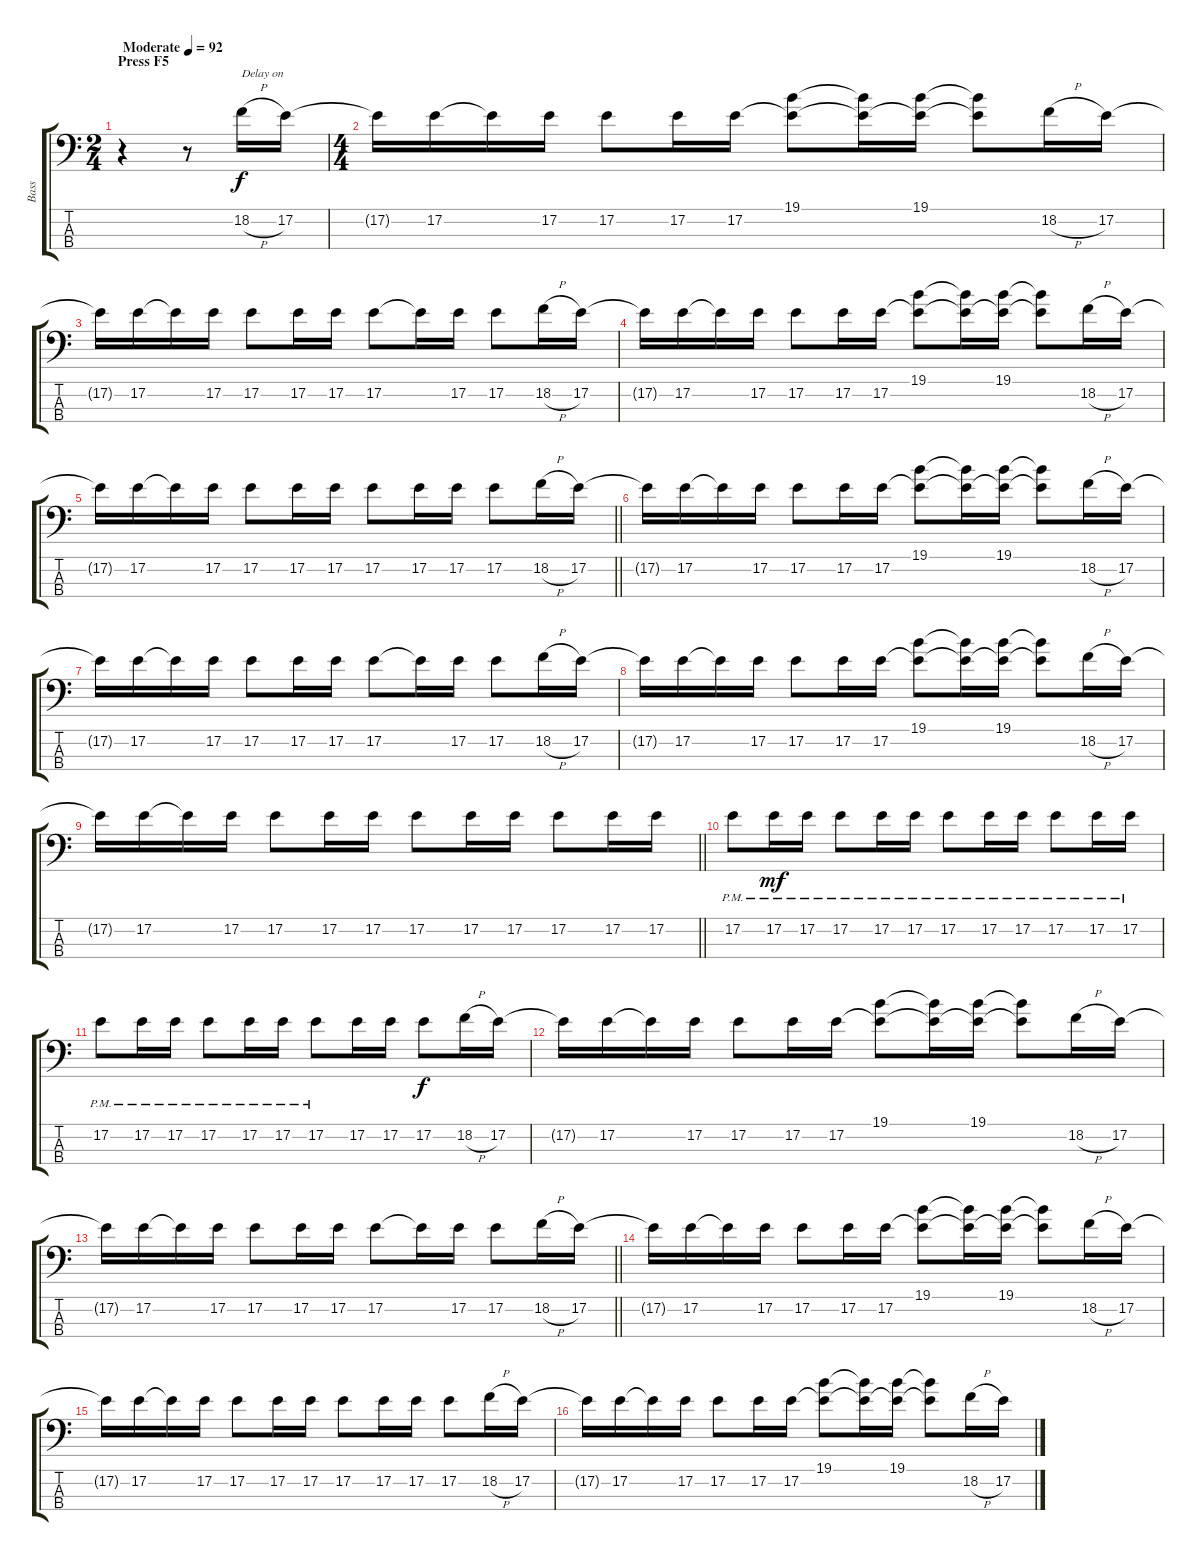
\track ("Bass" "Bass") {instrument electricbassfinger}
\staff {score tabs}
\tuning (E2 B1 Gb1 Db1) {hide}
\ts (2 4)
\section ("" "Press F5")
\tempo (92 "Moderate")
\clef f4
\ks c
r.4{dy f instrument electricbassfinger} r.8 18.2{h}.16{txt "Delay on"} 17.2.16 |
\ts (4 4)
17.2{t}.16 17.2.16 17.2{t}.16 17.2.16 17.2.8 17.2.16 17.2.16 (19.1 17.2{t}).8 (19.1{t} 17.2{t}).16 (19.1 17.2{t}).16 (19.1{t} 17.2{t}).8 18.2{h}.16 17.2.16 |
17.2{t}.16 17.2.16 17.2{t}.16 17.2.16 17.2.8 17.2.16 17.2.16 17.2.8 17.2{t}.16 17.2.16 17.2.8 18.2{h}.16 17.2.16 |
17.2{t}.16 17.2.16 17.2{t}.16 17.2.16 17.2.8 17.2.16 17.2.16 (19.1 17.2{t}).8 (19.1{t} 17.2{t}).16 (19.1 17.2{t}).16 (19.1{t} 17.2{t}).8 18.2{h}.16 17.2.16 |
\barLineRight lightlight
17.2{t}.16 17.2.16 17.2{t}.16 17.2.16 17.2.8 17.2.16 17.2.16 17.2.8 17.2.16 17.2.16 17.2.8 18.2{h}.16 17.2.16 |
\section ("" "")
17.2{t}.16 17.2.16 17.2{t}.16 17.2.16 17.2.8 17.2.16 17.2.16 (19.1 17.2{t}).8 (19.1{t} 17.2{t}).16 (19.1 17.2{t}).16 (19.1{t} 17.2{t}).8 18.2{h}.16 17.2.16 |
17.2{t}.16 17.2.16 17.2{t}.16 17.2.16 17.2.8 17.2.16 17.2.16 17.2.8 17.2{t}.16 17.2.16 17.2.8 18.2{h}.16 17.2.16 |
17.2{t}.16 17.2.16 17.2{t}.16 17.2.16 17.2.8 17.2.16 17.2.16 (19.1 17.2{t}).8 (19.1{t} 17.2{t}).16 (19.1 17.2{t}).16 (19.1{t} 17.2{t}).8 18.2{h}.16 17.2.16 |
\barLineRight lightlight
17.2{t}.16 17.2.16 17.2{t}.16 17.2.16 17.2.8 17.2.16 17.2.16 17.2.8 17.2.16 17.2.16 17.2.8 17.2.16 17.2.16 |
17.2{pm}.8 17.2{pm}.16{dy mf} 17.2{pm}.16 17.2{pm}.8 17.2{pm}.16 17.2{pm}.16 17.2{pm}.8 17.2{pm}.16 17.2{pm}.16 17.2{pm}.8 17.2{pm}.16 17.2{pm}.16 |
17.2{pm}.8 17.2{pm}.16 17.2{pm}.16 17.2{pm}.8 17.2{pm}.16 17.2{pm}.16 17.2{pm}.8 17.2.16 17.2.16 17.2.8{dy f} 18.2{h}.16 17.2.16 |
17.2{t}.16 17.2.16 17.2{t}.16 17.2.16 17.2.8 17.2.16 17.2.16 (19.1 17.2{t}).8 (19.1{t} 17.2{t}).16 (19.1 17.2{t}).16 (19.1{t} 17.2{t}).8 18.2{h}.16 17.2.16 |
\barLineRight lightlight
17.2{t}.16 17.2.16 17.2{t}.16 17.2.16 17.2.8 17.2.16 17.2.16 17.2.8 17.2{t}.16 17.2.16 17.2.8 18.2{h}.16 17.2.16 |
17.2{t}.16 17.2.16 17.2{t}.16 17.2.16 17.2.8 17.2.16 17.2.16 (19.1 17.2{t}).8 (19.1{t} 17.2{t}).16 (19.1 17.2{t}).16 (19.1{t} 17.2{t}).8 18.2{h}.16 17.2.16 |
17.2{t}.16 17.2.16 17.2{t}.16 17.2.16 17.2.8 17.2.16 17.2.16 17.2.8 17.2.16 17.2.16 17.2.8 18.2{h}.16 17.2.16 |
17.2{t}.16 17.2.16 17.2{t}.16 17.2.16 17.2.8 17.2.16 17.2.16 (19.1 17.2{t}).8 (19.1{t} 17.2{t}).16 (19.1 17.2{t}).16 (19.1{t} 17.2{t}).8 18.2{h}.16 17.2.16
